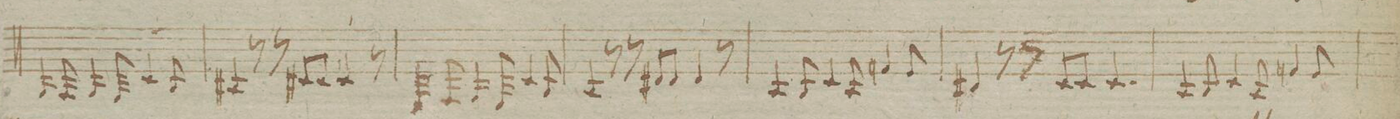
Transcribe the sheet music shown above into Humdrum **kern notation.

**kern	**dynam
*I"in C.	*
*clefG2	*
*k[f#]	*
*M9/8	*
4G/	.
8F#/	.
4G/	.
8E/	.
4c/	.
8B/	.
=74	=74
4A#X/	.
8r	.
8r	.
8c#X/L	.
8c#/J	.
4c#/	.
8r	.
=75	=75
4E/	.
8F#/	.
4G/	.
8E/	.
4c/	.
8B/	.
=76	=76
4A/	.
8r	.
8r	.
8d#X/L	.
8d#/J	.
4d#/	.
8r	.
=77	=77
4A/	.
8B/	.
4c/	.
8A/	.
4fn/	.
8e/	.
=78	=78
4d#X/	.
8r	.
8r	.
8c/L	.
8c/J	.
4.c/	.
=79	=79
4A/	.
8B/	.
4c/	.
8A/	.
4fn/	.
8e/	.
=80	=80
*-	*-
